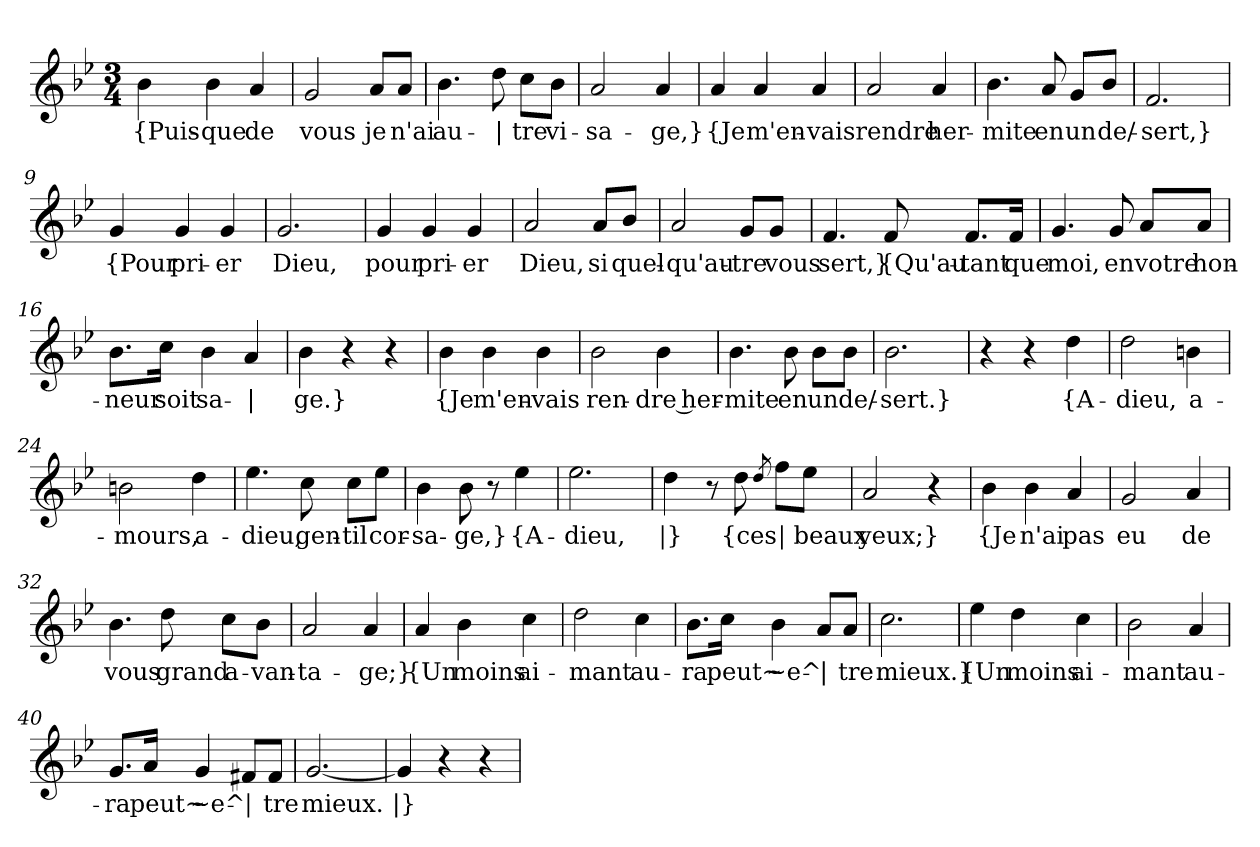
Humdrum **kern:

**kern	**text
*part1	*part1
*staff1	*staff1
*clefG2	*
*k[b-e-]	*
*M3/4	*
=1	=1
!	!LO:LY:b
4b-\	{Puis-
!	!LO:LY:b
4b-\	-que
!	!LO:LY:b
4a/	de
=2	=2
!	!LO:LY:b
2g/	vous
!	!LO:LY:b
8a/L	je
!	!LO:LY:b
8a/J	n'ai
=3	=3
!	!LO:LY:b
4.b-\	au-
!	!LO:LY:b
8dd\	|
!	!LO:LY:b
8cc\L	-tre
!	!LO:LY:b
8b-\J	vi-
=4	=4
!	!LO:LY:b
2a/	-sa-
!	!LO:LY:b
4a/	-ge,}
=5	=5
!	!LO:LY:b
4a/	{Je
!	!LO:LY:b
4a/	m'en-
!	!LO:LY:b
4a/	-vais
=6	=6
!	!LO:LY:b
2a/	rendre
!	!LO:LY:b
4a/	her-
=7	=7
!	!LO:LY:b
4.b-\	-mite
!	!LO:LY:b
8a/	en
!	!LO:LY:b
8g/L	un
!	!LO:LY:b
8b-/J	de/-
!!LO:LB:g=z
=8	=8
!	!LO:LY:b
2.f/	-sert,}
=9	=9
!	!LO:LY:b
4g/	{Pour
!	!LO:LY:b
4g/	pri-
!	!LO:LY:b
4g/	-er
=10	=10
!	!LO:LY:b
2.g/	Dieu,
=11	=11
!	!LO:LY:b
4g/	pour
!	!LO:LY:b
4g/	pri-
!	!LO:LY:b
4g/	-er
=12	=12
!	!LO:LY:b
2a/	Dieu,
!	!LO:LY:b
8a/L	si
!	!LO:LY:b
8b-/J	quel-
=13	=13
!	!LO:LY:b
2a/	-qu'au-
!	!LO:LY:b
8g/L	-tre
!	!LO:LY:b
8g/J	vous
=14	=14
!	!LO:LY:b
4.f/	sert,}
!	!LO:LY:b
8f/	{Qu'au-
!	!LO:LY:b
8.f/L	-tant
!	!LO:LY:b
16f/Jk	que
!!LO:LB:g=z
=15	=15
!	!LO:LY:b
4.g/	moi,
!	!LO:LY:b
8g/	en
!	!LO:LY:b
8a/L	votre
!	!LO:LY:b
8a/J	hon-
=16	=16
!	!LO:LY:b
8.b-\L	-neur
!	!LO:LY:b
16cc\Jk	soit
!	!LO:LY:b
4b-\	sa-
!	!LO:LY:b
4a/	|
=17	=17
!	!LO:LY:b
4b-\	-ge.}
4r	.
4r	.
=18	=18
!	!LO:LY:b
4b-\	{Je
!	!LO:LY:b
4b-\	m'en-
!	!LO:LY:b
4b-\	-vais
=19	=19
!	!LO:LY:b
2b-\	ren-
!	!LO:LY:b
4b-\	-dre her-
=20	=20
!	!LO:LY:b
4.b-\	-mite
!	!LO:LY:b
8b-\	en
!	!LO:LY:b
8b-\L	un
!	!LO:LY:b
8b-\J	de/-
=21	=21
!	!LO:LY:b
2.b-\	-sert.}
!!LO:LB:g=z
=22	=22
4r	.
4r	.
!	!LO:LY:b
4dd\	{A-
=23	=23
!	!LO:LY:b
2dd\	-dieu,
!	!LO:LY:b
4bn\	a-
=24	=24
!	!LO:LY:b
2bn\	-mours,
!	!LO:LY:b
4dd\	a-
=25	=25
!	!LO:LY:b
4.ee-\	-dieu,
!	!LO:LY:b
8cc\	gen-
!	!LO:LY:b
8cc\L	-til
!	!LO:LY:b
8ee-\J	cor-
=26	=26
!	!LO:LY:b
4b-\	-sa-
!	!LO:LY:b
8b-\	-ge,}
8r	.
!	!LO:LY:b
4ee-\	{A-
=27	=27
!	!LO:LY:b
2.ee-\	-dieu,
=28	=28
!	!LO:LY:b
4dd\	|}
8r	.
!	!LO:LY:b
8dd\	{ces
8qdd/	.
!	!LO:LY:b
8ff\L	|
!	!LO:LY:b
8ee-\J	beaux
=29	=29
!	!LO:LY:b
2a/	yeux;}
4r	.
!!LO:LB:g=z
=30	=30
!	!LO:LY:b
4b-\	{Je
!	!LO:LY:b
4b-\	n'ai
!	!LO:LY:b
4a/	pas
=31	=31
!	!LO:LY:b
2g/	eu
!	!LO:LY:b
4a/	de
=32	=32
!	!LO:LY:b
4.b-\	vous
!	!LO:LY:b
8dd\	grand
!	!LO:LY:b
8cc\L	a-
!	!LO:LY:b
8b-\J	-van-
=33	=33
!	!LO:LY:b
2a/	-ta-
!	!LO:LY:b
4a/	-ge;}
=34	=34
!	!LO:LY:b
4a/	{Un
!	!LO:LY:b
4b-\	moins
!	!LO:LY:b
4cc\	ai-
=35	=35
!	!LO:LY:b
2dd\	-mant
!	!LO:LY:b
4cc\	au-
=36	=36
!	!LO:LY:b
8.b-\L	-ra
!	!LO:LY:b
16cc\Jk	peut~
!	!LO:LY:b
4b-\	~e^-
!	!LO:LY:b
8a/L	|
!	!LO:LY:b
8a/J	-tre
!!LO:LB:g=z
=37	=37
!	!LO:LY:b
2.cc\	mieux.}
=38	=38
!	!LO:LY:b
4ee-\	{Un
!	!LO:LY:b
4dd\	moins
!	!LO:LY:b
4cc\	ai-
=39	=39
!	!LO:LY:b
2b-\	-mant
!	!LO:LY:b
4a/	au-
=40	=40
!	!LO:LY:b
8.g/L	-ra
!	!LO:LY:b
16a/Jk	peut~
!	!LO:LY:b
4g/	~e^-
!	!LO:LY:b
8f#X/L	|
!	!LO:LY:b
8f#/J	-tre
=41	=41
!	!LO:LY:b
[2.g/	mieux.
=42	=42
!	!LO:LY:b
4g/]	|}
4r	.
4r	.
=	=
*-	*-
